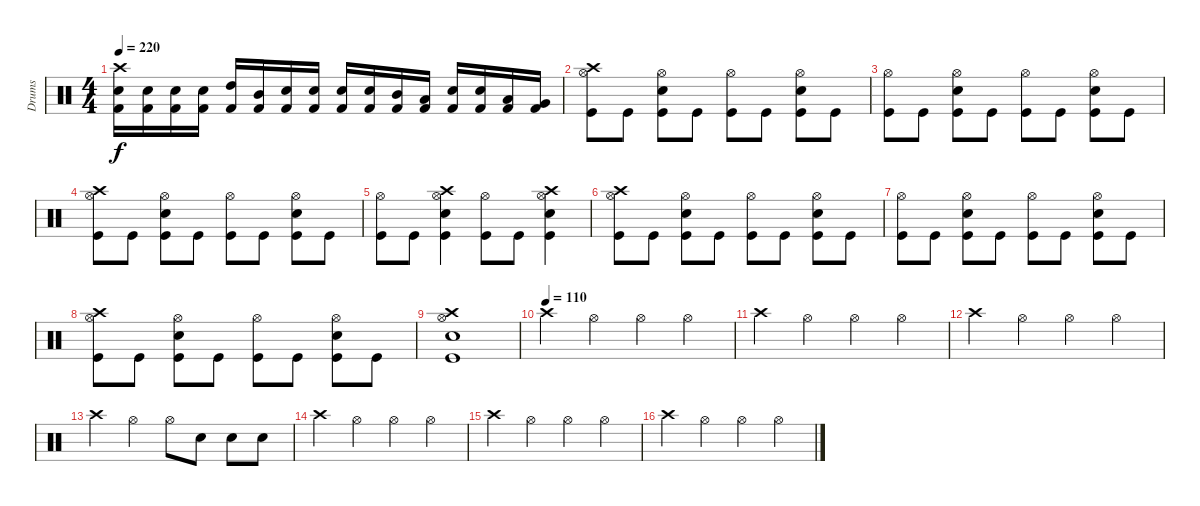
\track ("Drums" "Drums") {instrument percussion}
\staff {score}
\articulation defaults
\ts (4 4)
\tempo 220
\clef neutral
\ks c
("Kick (hit) 2" "Snare (hit) 2" "Crash high (hit)").16{dy f} ("Kick (hit) 2" "Snare (hit) 2").16 ("Kick (hit) 2" "Snare (hit) 2").16 ("Kick (hit) 2" "Snare (hit) 2").16 ("Kick (hit) 2" "High Tom (hit)").16 ("Kick (hit) 2" "Mid Tom (hit)").16 ("Kick (hit) 2" "Snare (hit) 2").16 ("Kick (hit) 2" "Snare (hit) 2").16 ("Kick (hit) 2" "Snare (hit) 2").16 ("Kick (hit) 2" "Snare (hit) 2").16 ("Kick (hit) 2" "Mid Tom (hit)").16 ("Kick (hit) 2" "Low Tom (hit)").16 ("Kick (hit) 2" "Snare (hit) 2").16 ("Kick (hit) 2" "Snare (hit) 2").16 ("Kick (hit) 2" "Low Tom (hit)").16 ("Kick (hit) 2" "Very Low Tom (hit)").16 |
("Crash high (hit)" "Hi-Hat (open)" "Kick (hit)").8 "Kick (hit)".8 ("Electric Snare (hit)" "Hi-Hat (open)" "Kick (hit)").8 "Kick (hit)".8 ("Hi-Hat (open)" "Kick (hit)").8 "Kick (hit)".8 ("Electric Snare (hit)" "Hi-Hat (open)" "Kick (hit)").8 "Kick (hit)".8 |
("Hi-Hat (open)" "Kick (hit)").8 "Kick (hit)".8 ("Electric Snare (hit)" "Hi-Hat (open)" "Kick (hit)").8 "Kick (hit)".8 ("Hi-Hat (open)" "Kick (hit)").8 "Kick (hit)".8 ("Electric Snare (hit)" "Hi-Hat (open)" "Kick (hit)").8 "Kick (hit)".8 |
("Crash high (hit)" "Hi-Hat (open)" "Kick (hit)").8 "Kick (hit)".8 ("Electric Snare (hit)" "Hi-Hat (open)" "Kick (hit)").8 "Kick (hit)".8 ("Hi-Hat (open)" "Kick (hit)").8 "Kick (hit)".8 ("Electric Snare (hit)" "Hi-Hat (open)" "Kick (hit)").8 "Kick (hit)".8 |
("Hi-Hat (open)" "Kick (hit)").8 "Kick (hit)".8 ("Crash high (hit)" "Electric Snare (hit)" "Hi-Hat (open)" "Kick (hit)").4 ("Hi-Hat (open)" "Kick (hit)").8 "Kick (hit)".8 ("Crash high (hit)" "Electric Snare (hit)" "Hi-Hat (open)" "Kick (hit)").4 |
("Crash high (hit)" "Hi-Hat (open)" "Kick (hit)").8 "Kick (hit)".8 ("Electric Snare (hit)" "Hi-Hat (open)" "Kick (hit)").8 "Kick (hit)".8 ("Hi-Hat (open)" "Kick (hit)").8 "Kick (hit)".8 ("Electric Snare (hit)" "Hi-Hat (open)" "Kick (hit)").8 "Kick (hit)".8 |
("Hi-Hat (open)" "Kick (hit)").8 "Kick (hit)".8 ("Electric Snare (hit)" "Hi-Hat (open)" "Kick (hit)").8 "Kick (hit)".8 ("Hi-Hat (open)" "Kick (hit)").8 "Kick (hit)".8 ("Electric Snare (hit)" "Hi-Hat (open)" "Kick (hit)").8 "Kick (hit)".8 |
("Crash high (hit)" "Hi-Hat (open)" "Kick (hit)").8 "Kick (hit)".8 ("Electric Snare (hit)" "Hi-Hat (open)" "Kick (hit)").8 "Kick (hit)".8 ("Hi-Hat (open)" "Kick (hit)").8 "Kick (hit)".8 ("Electric Snare (hit)" "Hi-Hat (open)" "Kick (hit)").8 "Kick (hit)".8 |
("Crash high (hit)" "Electric Snare (hit)" "Hi-Hat (open)" "Kick (hit)").1 |
\tempo (110)
"Crash high (hit)".4 "Hi-Hat (open)".4 "Hi-Hat (open)".4 "Hi-Hat (open)".4 |
"Crash high (hit)".4 "Hi-Hat (open)".4 "Hi-Hat (open)".4 "Hi-Hat (open)".4 |
"Crash high (hit)".4 "Hi-Hat (open)".4 "Hi-Hat (open)".4 "Hi-Hat (open)".4 |
"Crash high (hit)".4 "Hi-Hat (open)".4 "Hi-Hat (open)".8 "Electric Snare (hit)".8 "Electric Snare (hit)".8 "Electric Snare (hit)".8 |
"Crash high (hit)".4 "Hi-Hat (open)".4 "Hi-Hat (open)".4 "Hi-Hat (open)".4 |
"Crash high (hit)".4 "Hi-Hat (open)".4 "Hi-Hat (open)".4 "Hi-Hat (open)".4 |
"Crash high (hit)".4 "Hi-Hat (open)".4 "Hi-Hat (open)".4 "Hi-Hat (open)".4
